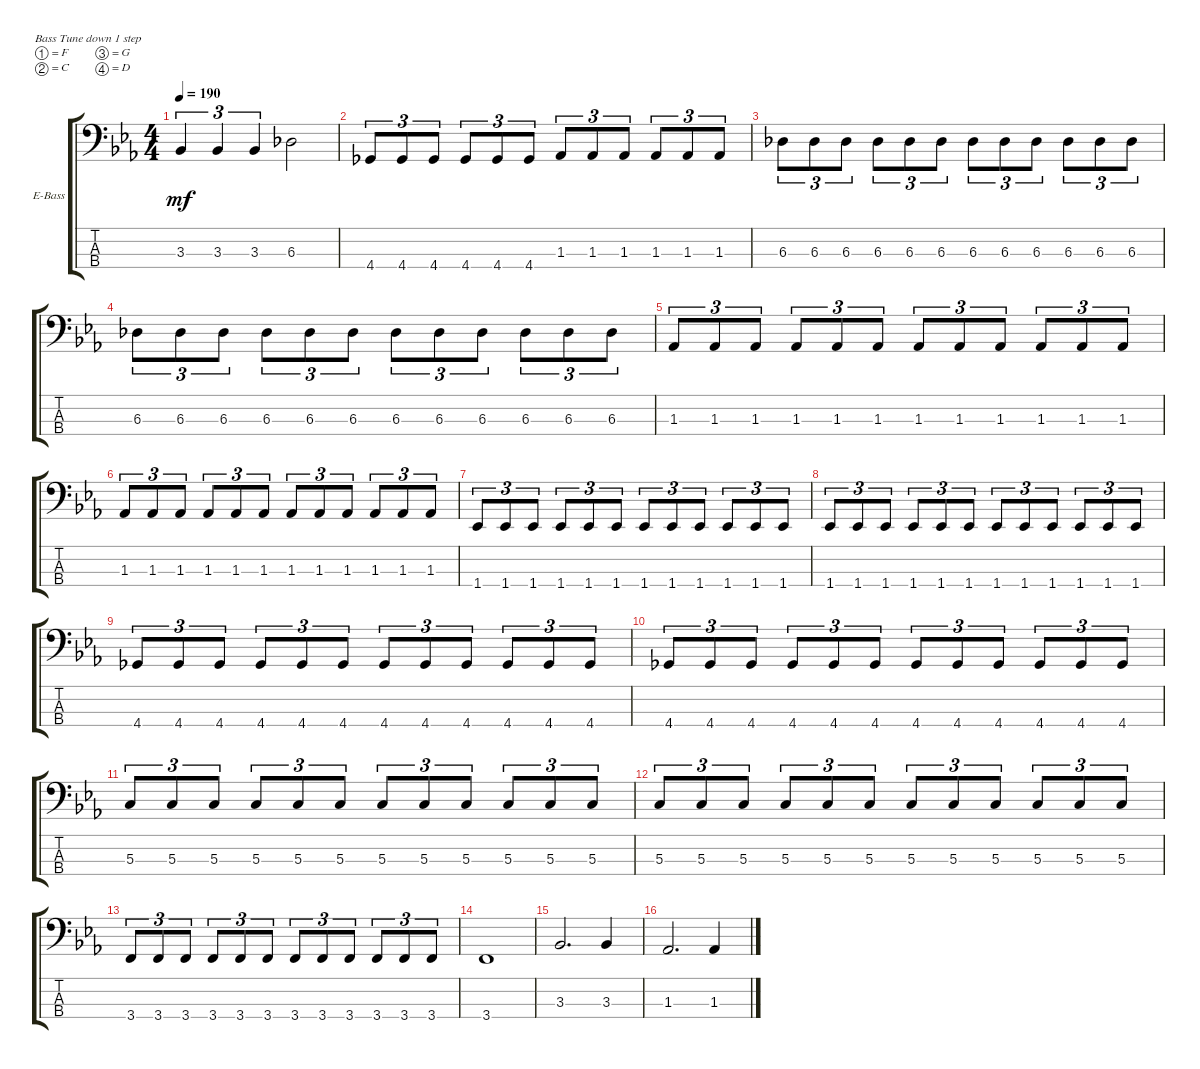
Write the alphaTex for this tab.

\defaultSystemsLayout 4
\bracketExtendMode groupsimilarinstruments
\firstSystemTrackNameOrientation horizontal
\otherSystemsTrackNameOrientation horizontal
\track ("Electric Bass" "E-Bass") {instrument electricbassfinger}
\staff {score tabs}
\tuning (F2 C2 G1 D1)
\ts (4 4)
\tempo 190
\clef f4
\scale
0.333333
\ks cminor
3.3.4{tu (3 2) dy mf} 3.3.4{tu (3 2)} 3.3.4{tu (3 2)} 6.3.2 |
\scale
0.333333 4.4.8{tu (3 2)} 4.4.8{tu (3 2)} 4.4.8{tu (3 2)} 4.4.8{tu (3 2)} 4.4.8{tu (3 2)} 4.4.8{tu (3 2)} 1.3.8{tu (3 2)} 1.3.8{tu (3 2)} 1.3.8{tu (3 2)} 1.3.8{tu (3 2)} 1.3.8{tu (3 2)} 1.3.8{tu (3 2)} |
\scale
0.333333 6.3.8{tu (3 2)} 6.3.8{tu (3 2)} 6.3.8{tu (3 2)} 6.3.8{tu (3 2)} 6.3.8{tu (3 2)} 6.3.8{tu (3 2)} 6.3.8{tu (3 2)} 6.3.8{tu (3 2)} 6.3.8{tu (3 2)} 6.3.8{tu (3 2)} 6.3.8{tu (3 2)} 6.3.8{tu (3 2)} |
\scale
0.333333 6.3.8{tu (3 2)} 6.3.8{tu (3 2)} 6.3.8{tu (3 2)} 6.3.8{tu (3 2)} 6.3.8{tu (3 2)} 6.3.8{tu (3 2)} 6.3.8{tu (3 2)} 6.3.8{tu (3 2)} 6.3.8{tu (3 2)} 6.3.8{tu (3 2)} 6.3.8{tu (3 2)} 6.3.8{tu (3 2)} |
\scale
0.333333 1.3.8{tu (3 2)} 1.3.8{tu (3 2)} 1.3.8{tu (3 2)} 1.3.8{tu (3 2)} 1.3.8{tu (3 2)} 1.3.8{tu (3 2)} 1.3.8{tu (3 2)} 1.3.8{tu (3 2)} 1.3.8{tu (3 2)} 1.3.8{tu (3 2)} 1.3.8{tu (3 2)} 1.3.8{tu (3 2)} |
\scale
0.333333 1.3.8{tu (3 2)} 1.3.8{tu (3 2)} 1.3.8{tu (3 2)} 1.3.8{tu (3 2)} 1.3.8{tu (3 2)} 1.3.8{tu (3 2)} 1.3.8{tu (3 2)} 1.3.8{tu (3 2)} 1.3.8{tu (3 2)} 1.3.8{tu (3 2)} 1.3.8{tu (3 2)} 1.3.8{tu (3 2)} |
\scale
0.333333 1.4.8{tu (3 2)} 1.4.8{tu (3 2)} 1.4.8{tu (3 2)} 1.4.8{tu (3 2)} 1.4.8{tu (3 2)} 1.4.8{tu (3 2)} 1.4.8{tu (3 2)} 1.4.8{tu (3 2)} 1.4.8{tu (3 2)} 1.4.8{tu (3 2)} 1.4.8{tu (3 2)} 1.4.8{tu (3 2)} |
\scale
0.333333 1.4.8{tu (3 2)} 1.4.8{tu (3 2)} 1.4.8{tu (3 2)} 1.4.8{tu (3 2)} 1.4.8{tu (3 2)} 1.4.8{tu (3 2)} 1.4.8{tu (3 2)} 1.4.8{tu (3 2)} 1.4.8{tu (3 2)} 1.4.8{tu (3 2)} 1.4.8{tu (3 2)} 1.4.8{tu (3 2)} |
\scale
0.333333 4.4.8{tu (3 2)} 4.4.8{tu (3 2)} 4.4.8{tu (3 2)} 4.4.8{tu (3 2)} 4.4.8{tu (3 2)} 4.4.8{tu (3 2)} 4.4.8{tu (3 2)} 4.4.8{tu (3 2)} 4.4.8{tu (3 2)} 4.4.8{tu (3 2)} 4.4.8{tu (3 2)} 4.4.8{tu (3 2)} |
\scale
0.333333 4.4.8{tu (3 2)} 4.4.8{tu (3 2)} 4.4.8{tu (3 2)} 4.4.8{tu (3 2)} 4.4.8{tu (3 2)} 4.4.8{tu (3 2)} 4.4.8{tu (3 2)} 4.4.8{tu (3 2)} 4.4.8{tu (3 2)} 4.4.8{tu (3 2)} 4.4.8{tu (3 2)} 4.4.8{tu (3 2)} |
\scale
0.333333 5.3.8{tu (3 2)} 5.3.8{tu (3 2)} 5.3.8{tu (3 2)} 5.3.8{tu (3 2)} 5.3.8{tu (3 2)} 5.3.8{tu (3 2)} 5.3.8{tu (3 2)} 5.3.8{tu (3 2)} 5.3.8{tu (3 2)} 5.3.8{tu (3 2)} 5.3.8{tu (3 2)} 5.3.8{tu (3 2)} |
\scale
0.333333 5.3.8{tu (3 2)} 5.3.8{tu (3 2)} 5.3.8{tu (3 2)} 5.3.8{tu (3 2)} 5.3.8{tu (3 2)} 5.3.8{tu (3 2)} 5.3.8{tu (3 2)} 5.3.8{tu (3 2)} 5.3.8{tu (3 2)} 5.3.8{tu (3 2)} 5.3.8{tu (3 2)} 5.3.8{tu (3 2)} |
\scale
0.333333 3.4.8{tu (3 2)} 3.4.8{tu (3 2)} 3.4.8{tu (3 2)} 3.4.8{tu (3 2)} 3.4.8{tu (3 2)} 3.4.8{tu (3 2)} 3.4.8{tu (3 2)} 3.4.8{tu (3 2)} 3.4.8{tu (3 2)} 3.4.8{tu (3 2)} 3.4.8{tu (3 2)} 3.4.8{tu (3 2)} |
\scale
0.333333 3.4.1 |
\scale
0.333333 3.3.2{d} 3.3.4 |
\scale
0.333333 1.3.2{d} 1.3.4
